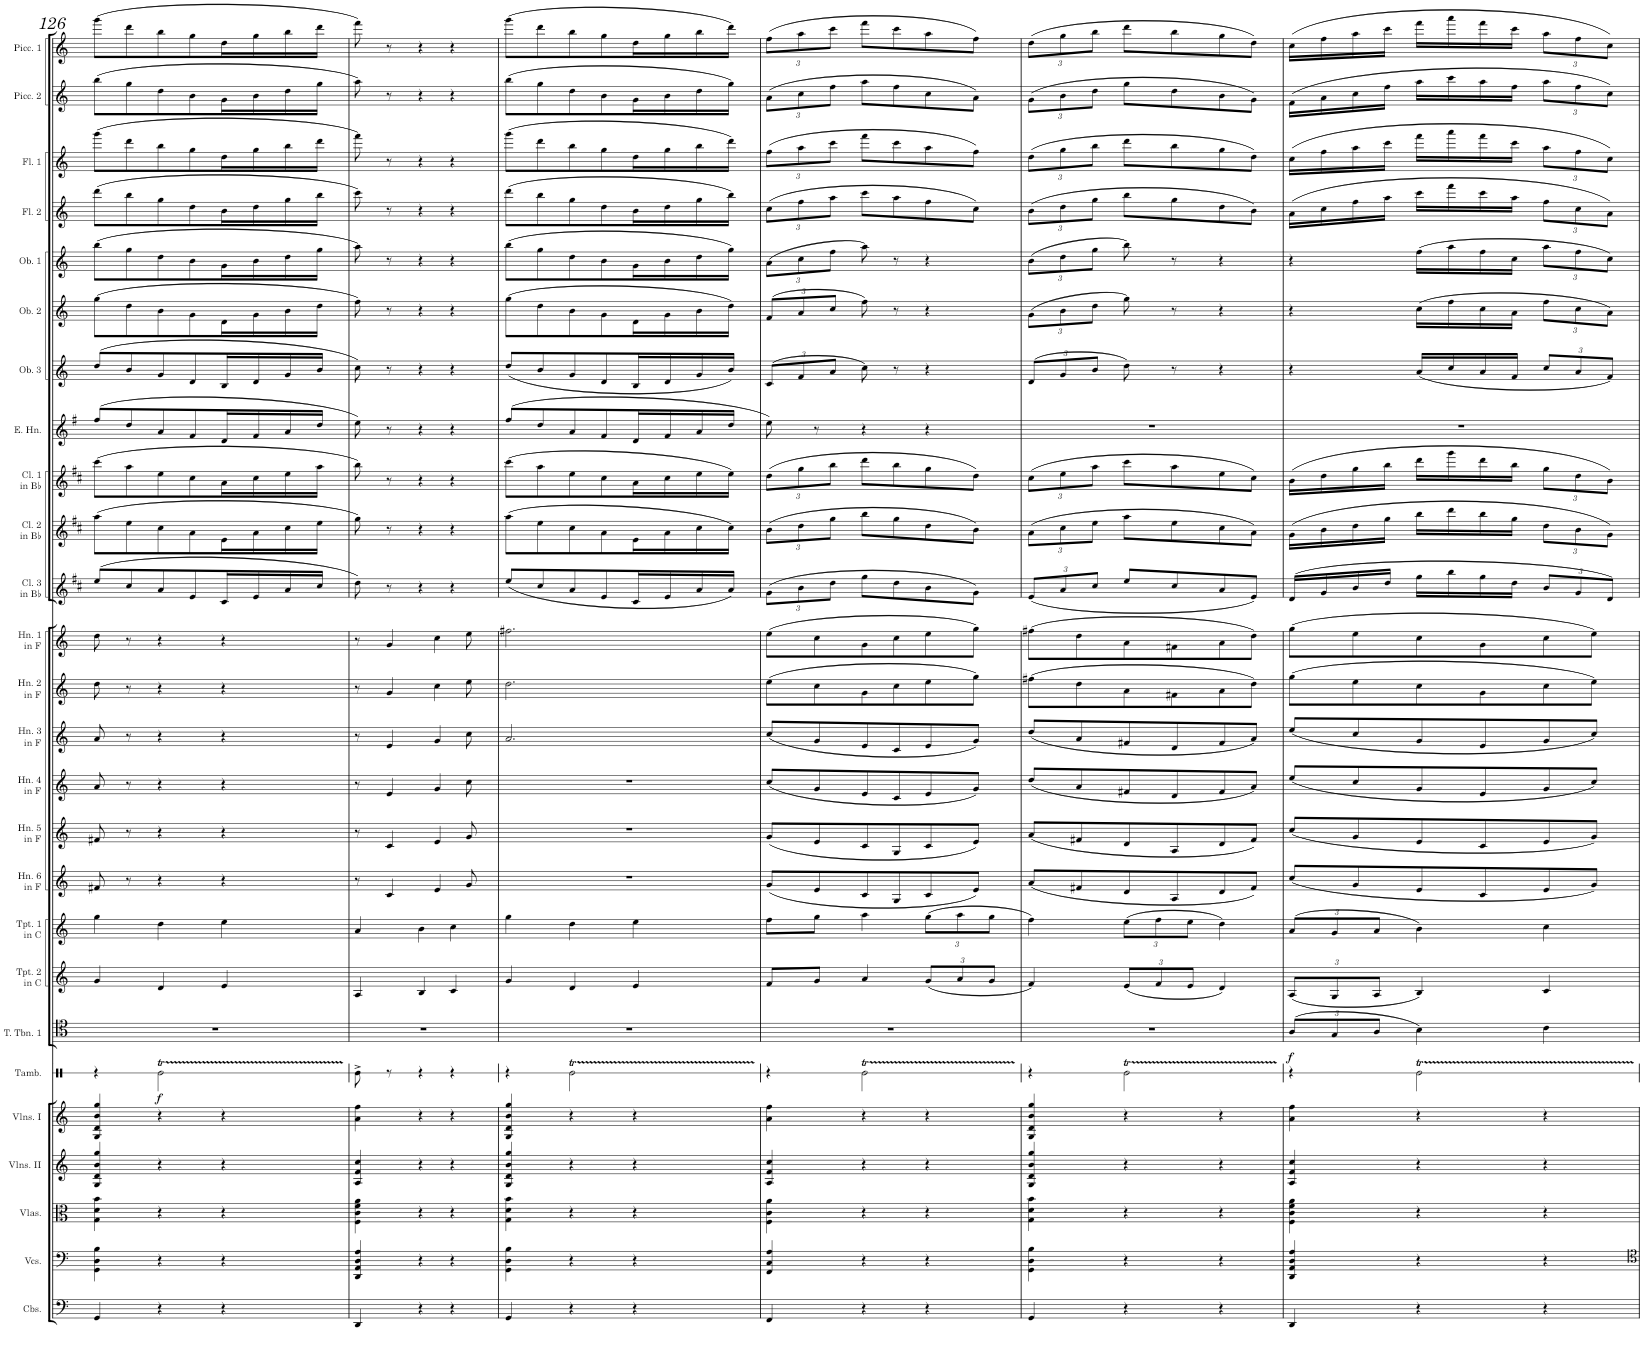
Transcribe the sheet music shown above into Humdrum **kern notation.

**kern	**kern	**kern	**kern	**kern	**kern	**dynam	**kern	**kern	**kern	**kern	**kern	**kern	**kern	**kern	**kern	**kern	**kern	**kern	**kern	**kern	**kern	**kern	**kern	**kern	**kern
*part25	*part24	*part23	*part22	*part21	*part20	*part20	*part19	*part18	*part17	*part16	*part15	*part14	*part13	*part12	*part11	*part10	*part9	*part8	*part7	*part6	*part5	*part4	*part3	*part2	*part1
*staff25	*staff24	*staff23	*staff22	*staff21	*staff20	*staff20	*staff19	*staff18	*staff17	*staff16	*staff15	*staff14	*staff13	*staff12	*staff11	*staff10	*staff9	*staff8	*staff7	*staff6	*staff5	*staff4	*staff3	*staff2	*staff1
*I"Contrabasses	*I"Violoncellos	*I"Violas	*I"Violins II	*I"Violins I	*I"Tenor Trombone 1	*	*I"Trumpet 2 in C	*I"Trumpet 1 in C	*I"Horn 6 in F	*I"Horn 5 in F	*I"Horn 4 in F	*I"Horn 3 in F	*I"Horn 2 in F	*I"Horn 1 in F	*I"Clarinet 3 in Bb	*I"Clarinet 2 in Bb	*I"Clarinet 1 in Bb	*I"English Horn	*I"Oboe 3	*I"Oboe 2	*I"Oboe 1	*I"Flute 2	*I"Flute 1	*I"Piccolo 2	*I"Piccolo 1
*I'Cbs.	*I'Vcs.	*I'Vlas.	*I'Vlns. II	*I'Vlns. I	*I'T. Tbn. 1	*	*I'Tpt. 2 in C	*I'Tpt. 1 in C	*I'Hn. 6 in F	*I'Hn. 5 in F	*I'Hn. 4 in F	*I'Hn. 3 in F	*I'Hn. 2 in F	*I'Hn. 1 in F	*I'Cl. 3 in Bb	*I'Cl. 2 in Bb	*I'Cl. 1 in Bb	*I'E. Hn.	*I'Ob. 3	*I'Ob. 2	*I'Ob. 1	*I'Fl. 2	*I'Fl. 1	*I'Picc. 2	*I'Picc. 1
!!LO:PB:g=z
*clefF4	*clefF4	*clefC3	*clefG2	*clefG2	*clefC4	*	*clefG2	*clefG2	*clefG2	*clefG2	*clefG2	*clefG2	*clefG2	*clefG2	*clefG2	*clefG2	*clefG2	*clefG2	*clefG2	*clefG2	*clefG2	*clefG2	*clefG2	*clefG2	*clefG2
*Trd7c12	*	*	*	*	*	*	*	*	*Trd4c7	*Trd4c7	*Trd4c7	*Trd4c7	*Trd4c7	*Trd4c7	*Trd1c2	*Trd1c2	*Trd1c2	*Trd4c7	*	*	*	*	*	*Trd-7c-12	*Trd-7c-12
*k[]	*k[]	*k[]	*k[]	*k[]	*k[]	*	*k[]	*k[]	*k[]	*k[]	*k[]	*k[]	*k[]	*k[]	*k[f#c#]	*k[f#c#]	*k[f#c#]	*k[f#]	*k[]	*k[]	*k[]	*k[]	*k[]	*k[]	*k[]
*M3/4	*M3/4	*M3/4	*M3/4	*M3/4	*M3/4	*	*M3/4	*M3/4	*M3/4	*M3/4	*M3/4	*M3/4	*M3/4	*M3/4	*M3/4	*M3/4	*M3/4	*M3/4	*M3/4	*M3/4	*M3/4	*M3/4	*M3/4	*M3/4	*M3/4
=126	=126	=126	=126	=126	=126	=126	=126	=126	=126	=126	=126	=126	=126	=126	=126	=126	=126	=126	=126	=126	=126	=126	=126	=126	=126
4GG/	4GG\ 4D\ 4B\	4G\ 4d\ 4b\	4G/ 4d/ 4b/ 4gg/	4G/ 4d/ 4b/ 4gg/	2.r	.	4g/	4gg\	8f#X/	8f#X/	8a/	8a/	8dd\	8dd\	(8ee/L	(8aa\L	(8ccc#\L	(8ff#/L	(8dd/L	(8gg\L	(8bb\L	(8ddd\L	(8ggg\L	(8bb\L	(8ggg\L
.	.	.	.	.	.	.	.	.	8r	8r	8r	8r	8r	8r	8cc#/	8ee\	8aa\	8dd/	8b/	8dd\	8gg\	8bb\	8ddd\	8gg\	8ddd\
4r	4r	4r	4r	4r	.	.	4d/	4dd\	4r	4r	4r	4r	4r	4r	8a/	8cc#\	8ee\	8a/	8g/	8b\	8dd\	8gg\	8bb\	8dd\	8bb\
.	.	.	.	.	.	.	.	.	.	.	.	.	.	.	8e/	8a\	8cc#\	8f#/	8d/	8g\	8b\	8dd\	8gg\	8b\	8gg\
4r	4r	4r	4r	4r	.	.	4e/	4ee\	4r	4r	4r	4r	4r	4r	16c#/L	16e\L	16a\L	16d/L	16B/L	16d\L	16g\L	16b\L	16dd\L	16g\L	16dd\L
.	.	.	.	.	.	.	.	.	.	.	.	.	.	.	16e/	16a\	16cc#\	16f#/	16d/	16g\	16b\	16dd\	16gg\	16b\	16gg\
.	.	.	.	.	.	.	.	.	.	.	.	.	.	.	16a/	16cc#\	16ee\	16a/	16g/	16b\	16dd\	16gg\	16bb\	16dd\	16bb\
.	.	.	.	.	.	.	.	.	.	.	.	.	.	.	16cc#/JJ	16ee\JJ	16aa\JJ	16dd/JJ	16b/JJ	16dd\JJ	16gg\JJ	16bb\JJ	16ddd\JJ	16gg\JJ	16ddd\JJ
=127	=127	=127	=127	=127	=127	=127	=127	=127	=127	=127	=127	=127	=127	=127	=127	=127	=127	=127	=127	=127	=127	=127	=127	=127	=127
4DD/	4DD/ 4AA/ 4D/ 4A/	4F\ 4c\ 4f\ 4a\	4A/ 4f/ 4cc/	4a\ 4ff\	2.r	.	4A/	4a/	8r	8r	8r	8r	8r	8r	8dd\)	8gg\)	8bb\)	8ee\)	8cc\)	8ff\)	8aa\)	8ccc\)	8fff\)	8aa\)	8fff\)
.	.	.	.	.	.	.	.	.	4c/	4c/	4e/	4e/	4g/	4g/	8r	8r	8r	8r	8r	8r	8r	8r	8r	8r	8r
4r	4r	4r	4r	4r	.	.	4B/	4b\	.	.	.	.	.	.	4r	4r	4r	4r	4r	4r	4r	4r	4r	4r	4r
.	.	.	.	.	.	.	.	.	4e/	4e/	4g/	4g/	4cc\	4cc\	.	.	.	.	.	.	.	.	.	.	.
4r	4r	4r	4r	4r	.	.	4c/	4cc\	.	.	.	.	.	.	4r	4r	4r	4r	4r	4r	4r	4r	4r	4r	4r
.	.	.	.	.	.	.	.	.	8g/	8g/	8cc\	8cc\	8ee\	8ee\	.	.	.	.	.	.	.	.	.	.	.
=128	=128	=128	=128	=128	=128	=128	=128	=128	=128	=128	=128	=128	=128	=128	=128	=128	=128	=128	=128	=128	=128	=128	=128	=128	=128
4GG/	4GG\ 4D\ 4B\	4G\ 4d\ 4b\	4G/ 4d/ 4b/ 4gg/	4G/ 4d/ 4b/ 4gg/	2.r	.	4g/	4gg\	2.r	2.r	2.r	2.a/	2.dd\	2.ff#X\	(8ee/L	(8aa\L	(8ccc#\L	(8ff#/L	(8dd/L	(8gg\L	(8bb\L	(8ddd\L	(8ggg\L	(8bb\L	(8ggg\L
.	.	.	.	.	.	.	.	.	.	.	.	.	.	.	8cc#/	8ee\	8aa\	8dd/	8b/	8dd\	8gg\	8bb\	8ddd\	8gg\	8ddd\
4r	4r	4r	4r	4r	.	.	4d/	4dd\	.	.	.	.	.	.	8a/	8cc#\	8ee\	8a/	8g/	8b\	8dd\	8gg\	8bb\	8dd\	8bb\
.	.	.	.	.	.	.	.	.	.	.	.	.	.	.	8e/	8a\	8cc#\	8f#/	8d/	8g\	8b\	8dd\	8gg\	8b\	8gg\
4r	4r	4r	4r	4r	.	.	4e/	4ee\	.	.	.	.	.	.	16c#/L	16e\L	16a\L	16d/L	16B/L	16d\L	16g\L	16b\L	16dd\L	16g\L	16dd\L
.	.	.	.	.	.	.	.	.	.	.	.	.	.	.	16e/	16a\	16cc#\	16f#/	16d/	16g\	16b\	16dd\	16gg\	16b\	16gg\
.	.	.	.	.	.	.	.	.	.	.	.	.	.	.	16a/	16cc#\	16ee\	16a/	16g/	16b\	16dd\	16gg\	16bb\	16dd\	16bb\
.	.	.	.	.	.	.	.	.	.	.	.	.	.	.	16a/JJ)	16cc#\JJ)	16ee\JJ)	16dd/JJ	16b/JJ)	16dd\JJ)	16gg\JJ)	16bb\JJ)	16ddd\JJ)	16gg\JJ)	16ddd\JJ)
=129	=129	=129	=129	=129	=129	=129	=129	=129	=129	=129	=129	=129	=129	=129	=129	=129	=129	=129	=129	=129	=129	=129	=129	=129	=129
*	*	*	*	*	*	*	*	*	*	*	*	*	*	*	*Xbrackettup	*Xbrackettup	*Xbrackettup	*	*Xbrackettup	*Xbrackettup	*Xbrackettup	*Xbrackettup	*Xbrackettup	*Xbrackettup	*Xbrackettup
4FF/	4FF/ 4C/ 4A/	4F\ 4c\ 4a\	4A/ 4f/ 4cc/	4a\ 4ff\	2.r	.	8f/L	8ff\L	(8g/L	(8g/L	(8cc/L	(8cc/L	(8ee\L	(8ee\L	(12g\L	(12b\L	(12dd\L	8ee\)	(12c/L	(12f/L	(12a\L	(12cc\L	(12ff\L	(12a\L	(12ff\L
.	.	.	.	.	.	.	.	.	.	.	.	.	.	.	12b\	12dd\	12gg\	.	12f/	12a/	12cc\	12ff\	12aa\	12cc\	12aa\
.	.	.	.	.	.	.	8g/J	8gg\J	8e/	8e/	8g/	8g/	8cc\	8cc\	.	.	.	8r	.	.	.	.	.	.	.
.	.	.	.	.	.	.	.	.	.	.	.	.	.	.	12dd\J	12gg\J	12bb\J	.	12a/J	12cc/J	12ff\J	12aa\J	12ccc\J	12ff\J	12ccc\J
4r	4r	4r	4r	4r	.	.	4a/	4aa\	8c/	8c/	8e/	8e/	8g\	8g\	8gg\L	8bb\L	8ddd\L	4r	8cc\)	8ff\)	8aa\)	8ccc\L	8fff\L	8aa\L	8fff\L
.	.	.	.	.	.	.	.	.	8G/	8G/	8c/	8c/	8cc\	8cc\	8dd\	8gg\	8bb\	.	8r	8r	8r	8aa\	8ccc\	8ff\	8ccc\
*	*	*	*	*	*	*	*Xbrackettup	*Xbrackettup	*	*	*	*	*	*	*	*	*	*	*	*	*	*	*	*	*
4r	4r	4r	4r	4r	.	.	(12g/L	(12gg\L	8c/	8c/	8e/	8e/	8ee\	8ee\	8b\	8dd\	8gg\	4r	4r	4r	4r	8ff\	8aa\	8cc\	8aa\
.	.	.	.	.	.	.	12a/	12aa\	.	.	.	.	.	.	.	.	.	.	.	.	.	.	.	.	.
.	.	.	.	.	.	.	.	.	8e/J)	8e/J)	8g/J)	8g/J)	8gg\J)	8gg\J)	8g\J)	8b\J)	8dd\J)	.	.	.	.	8cc\J)	8ff\J)	8a\J)	8ff\J)
.	.	.	.	.	.	.	12g/J	12gg\J	.	.	.	.	.	.	.	.	.	.	.	.	.	.	.	.	.
=130	=130	=130	=130	=130	=130	=130	=130	=130	=130	=130	=130	=130	=130	=130	=130	=130	=130	=130	=130	=130	=130	=130	=130	=130	=130
4GG/	4GG\ 4D\ 4B\	4G\ 4d\ 4b\	4G/ 4d/ 4b/ 4gg/	4G/ 4d/ 4b/ 4gg/	2.r	.	4f/)	4ff\)	(8a/L	(8a/L	(8dd/L	(8dd/L	(8ff#X\L	(8ff#X\L	(12e/L	(12a\L	(12cc#\L	2.r	(12d/L	(12g\L	(12b\L	(12b\L	(12dd\L	(12g\L	(12dd\L
.	.	.	.	.	.	.	.	.	.	.	.	.	.	.	12a/	12cc#\	12ee\	.	12g/	12b\	12dd\	12dd\	12gg\	12b\	12gg\
.	.	.	.	.	.	.	.	.	8f#X/	8f#X/	8a/	8a/	8dd\	8dd\	.	.	.	.	.	.	.	.	.	.	.
.	.	.	.	.	.	.	.	.	.	.	.	.	.	.	12cc#/J	12ee\J	12aa\J	.	12b/J	12dd\J	12gg\J	12gg\J	12bb\J	12dd\J	12bb\J
4r	4r	4r	4r	4r	.	.	(12e/L	(12ee\L	8d/	8d/	8f#X/	8f#X/	8a\	8a\	8ee/L	8aa\L	8ccc#\L	.	8dd\)	8gg\)	8bb\)	8bb\L	8ddd\L	8gg\L	8ddd\L
.	.	.	.	.	.	.	12f/	12ff\	.	.	.	.	.	.	.	.	.	.	.	.	.	.	.	.	.
.	.	.	.	.	.	.	.	.	8A/	8A/	8d/	8d/	8f#X\	8f#X\	8cc#/	8ee\	8aa\	.	8r	8r	8r	8gg\	8bb\	8dd\	8bb\
.	.	.	.	.	.	.	12e/J	12ee\J	.	.	.	.	.	.	.	.	.	.	.	.	.	.	.	.	.
4r	4r	4r	4r	4r	.	.	4d/)	4dd\)	8d/	8d/	8f#/	8f#/	8a\	8a\	8a/	8cc#\	8ee\	.	4r	4r	4r	8dd\	8gg\	8b\	8gg\
.	.	.	.	.	.	.	.	.	8f#/J)	8f#/J)	8a/J)	8a/J)	8dd\J)	8dd\J)	8e/J)	8a\J)	8cc#\J)	.	.	.	.	8b\J)	8dd\J)	8g\J)	8dd\J)
=131	=131	=131	=131	=131	=131	=131	=131	=131	=131	=131	=131	=131	=131	=131	=131	=131	=131	=131	=131	=131	=131	=131	=131	=131	=131
*	*	*	*	*	*Xbrackettup	*	*	*	*	*	*	*	*	*	*	*	*	*	*	*	*	*	*	*	*
!	!	!	!	!	!	!LO:DY:b	!	!	!	!	!	!	!	!	!	!	!	!	!	!	!	!	!	!	!
4DD/	4DD/ 4AA/ 4D/ 4A/	4F\ 4c\ 4f\ 4a\	4A/ 4f/ 4cc/	4a\ 4ff\	(12A/L	f	(12A/L	(12a/L	(8cc/L	(8cc/L	(8ee/L	(8ee/L	(8gg\L	(8gg\L	(16d/LL	(16g\LL	(16b\LL	2.r	4r	4r	4r	(16a\LL	(16cc\LL	(16f\LL	(16cc\LL
.	.	.	.	.	.	.	.	.	.	.	.	.	.	.	16g/	16b\	16dd\	.	.	.	.	16cc\	16ff\	16a\	16ff\
.	.	.	.	.	12G/	.	12G/	12g/	.	.	.	.	.	.	.	.	.	.	.	.	.	.	.	.	.
.	.	.	.	.	.	.	.	.	8g/	8g/	8cc/	8cc/	8ee\	8ee\	16b/	16dd\	16gg\	.	.	.	.	16ff\	16aa\	16cc\	16aa\
.	.	.	.	.	12A/J	.	12A/J	12a/J	.	.	.	.	.	.	.	.	.	.	.	.	.	.	.	.	.
.	.	.	.	.	.	.	.	.	.	.	.	.	.	.	16dd/JJ	16gg\JJ	16bb\JJ	.	.	.	.	16aa\JJ	16ccc\JJ	16ff\JJ	16ccc\JJ
4r	4r	4r	4r	4r	4B\)	.	4B/)	4b\)	8e/	8e/	8g/	8g/	8cc\	8cc\	16gg\LL	16bb\LL	16ddd\LL	.	(16a/LL	(16cc\LL	(16ff\LL	16ccc\LL	16fff\LL	16aa\LL	16fff\LL
.	.	.	.	.	.	.	.	.	.	.	.	.	.	.	16bb\	16ddd\	16ggg\	.	16cc/	16ff\	16aa\	16fff\	16aaa\	16ccc\	16aaa\
.	.	.	.	.	.	.	.	.	8c/	8c/	8e/	8e/	8g\	8g\	16gg\	16bb\	16ddd\	.	16a/	16cc\	16ff\	16ccc\	16fff\	16aa\	16fff\
.	.	.	.	.	.	.	.	.	.	.	.	.	.	.	16dd\JJ	16gg\JJ	16bb\JJ	.	16f/JJ	16a\JJ	16cc\JJ	16aa\JJ	16ccc\JJ	16ff\JJ	16ccc\JJ
4r	4r	4r	4r	4r	4c\	.	4c/	4cc\	8e/	8e/	8g/	8g/	8cc\	8cc\	12b/L	12dd\L	12gg\L	.	12cc/L	12ff\L	12aa\L	12ff\L	12aa\L	12aa\L	12aa\L
.	.	.	.	.	.	.	.	.	.	.	.	.	.	.	12g/	12b\	12dd\	.	12a/	12cc\	12ff\	12cc\	12ff\	12ff\	12ff\
.	.	.	.	.	.	.	.	.	8g/J)	8g/J)	8cc/J)	8cc/J)	8ee\J)	8ee\J)	.	.	.	.	.	.	.	.	.	.	.
.	.	.	.	.	.	.	.	.	.	.	.	.	.	.	12d/J)	12g\J)	12b\J)	.	12f/J)	12a\J)	12cc\J)	12a\J)	12cc\J)	12cc\J)	12cc\J)
=	=	=	=	=	=	=	=	=	=	=	=	=	=	=	=	=	=	=	=	=	=	=	=	=	=
*-	*-	*-	*-	*-	*-	*-	*-	*-	*-	*-	*-	*-	*-	*-	*-	*-	*-	*-	*-	*-	*-	*-	*-	*-	*-
